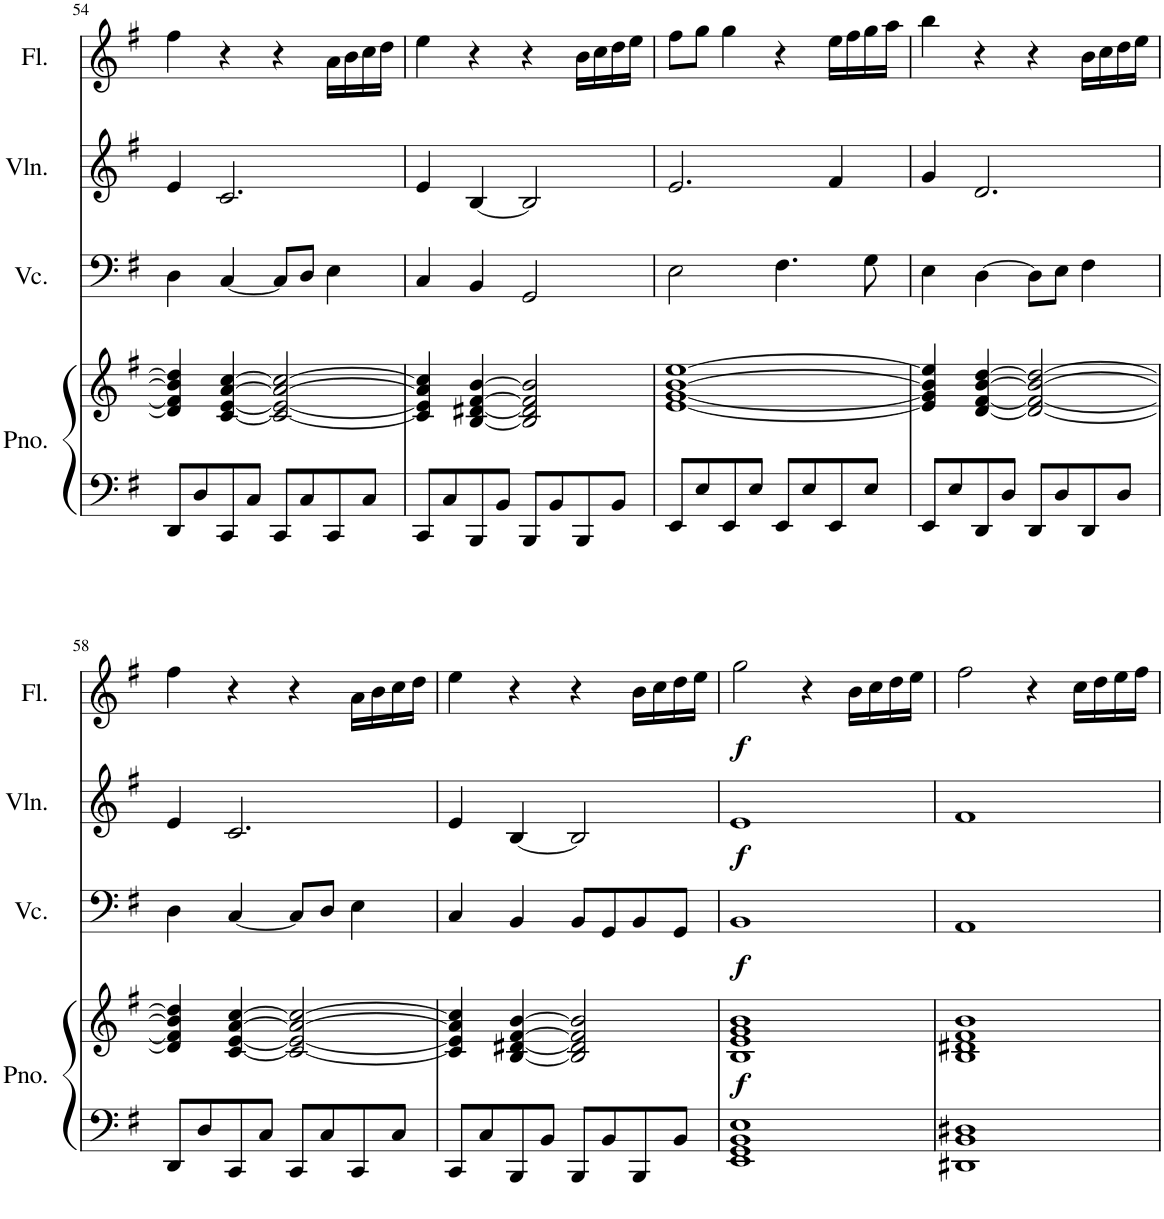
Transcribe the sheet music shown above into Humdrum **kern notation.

**kern	**kern	**dynam	**kern	**dynam	**kern	**dynam	**kern	**dynam
*part4	*part4	*part4	*part3	*part3	*part2	*part2	*part1	*part1
*staff5	*staff4	*staff4/5	*staff3	*staff3	*staff2	*staff2	*staff1	*staff1
*I"Piano	*	*	*I"Violoncello	*	*I"Violin	*	*I"Flute	*
*I'Pno.	*	*	*I'Vc.	*	*I'Vln.	*	*I'Fl.	*
!!LO:PB:g=z
*clefF4	*clefG2	*	*clefF4	*	*clefG2	*	*clefG2	*
*k[f#]	*k[f#]	*	*k[f#]	*	*k[f#]	*	*k[f#]	*
*M4/4	*M4/4	*	*M4/4	*	*M4/4	*	*M4/4	*
=54	=54	=54	=54	=54	=54	=54	=54	=54
8DD/L	4d/] 4f#/] 4b/] 4dd/]	.	4D\	.	4e/	.	4ff#\	.
8D/	.	.	.	.	.	.	.	.
8CC/	[4c/ [4e/ [4a/ [4cc/	.	[4C/	.	2.c/	.	4r	.
8C/J	.	.	.	.	.	.	.	.
8CC/L	2c/_ 2e/_ 2a/_ 2cc/_	.	8C/L]	.	.	.	4r	.
8C/	.	.	8D/J	.	.	.	.	.
8CC/	.	.	4E\	.	.	.	16a\LL	.
.	.	.	.	.	.	.	16b\	.
8C/J	.	.	.	.	.	.	16cc\	.
.	.	.	.	.	.	.	16dd\JJ	.
=55	=55	=55	=55	=55	=55	=55	=55	=55
8CC/L	4c/] 4e/] 4a/] 4cc/]	.	4C/	.	4e/	.	4ee\	.
8C/	.	.	.	.	.	.	.	.
8BBB/	[4B/ [4d#X/ [4f#/ [4b/	.	4BB/	.	[4B/	.	4r	.
8BB/J	.	.	.	.	.	.	.	.
8BBB/L	2B/] 2d#/] 2f#/] 2b/]	.	2GG/	.	2B/]	.	4r	.
8BB/	.	.	.	.	.	.	.	.
8BBB/	.	.	.	.	.	.	16b\LL	.
.	.	.	.	.	.	.	16cc\	.
8BB/J	.	.	.	.	.	.	16dd\	.
.	.	.	.	.	.	.	16ee\JJ	.
=56	=56	=56	=56	=56	=56	=56	=56	=56
8EE/L	[1e [1g [1b [1ee	.	2E\	.	2.e/	.	8ff#\L	.
8E/	.	.	.	.	.	.	8gg\J	.
8EE/	.	.	.	.	.	.	4gg\	.
8E/J	.	.	.	.	.	.	.	.
8EE/L	.	.	4.F#\	.	.	.	4r	.
8E/	.	.	.	.	.	.	.	.
8EE/	.	.	.	.	4f#/	.	16ee\LL	.
.	.	.	.	.	.	.	16ff#\	.
8E/J	.	.	8G\	.	.	.	16gg\	.
.	.	.	.	.	.	.	16aa\JJ	.
=57	=57	=57	=57	=57	=57	=57	=57	=57
8EE/L	4e/] 4g/] 4b/] 4ee/]	.	4E\	.	4g/	.	4bb\	.
8E/	.	.	.	.	.	.	.	.
8DD/	[4d/ [4f#/ [4b/ [4dd/	.	[4D\	.	2.d/	.	4r	.
8D/J	.	.	.	.	.	.	.	.
8DD/L	2d/_ 2f#/_ 2b/_ 2dd/_	.	8D\L]	.	.	.	4r	.
8D/	.	.	8E\J	.	.	.	.	.
8DD/	.	.	4F#\	.	.	.	16b\LL	.
.	.	.	.	.	.	.	16cc\	.
8D/J	.	.	.	.	.	.	16dd\	.
.	.	.	.	.	.	.	16ee\JJ	.
!!LO:LB:g=z
=58	=58	=58	=58	=58	=58	=58	=58	=58
8DD/L	4d/] 4f#/] 4b/] 4dd/]	.	4D\	.	4e/	.	4ff#\	.
8D/	.	.	.	.	.	.	.	.
8CC/	[4c/ [4e/ [4a/ [4cc/	.	[4C/	.	2.c/	.	4r	.
8C/J	.	.	.	.	.	.	.	.
8CC/L	2c/_ 2e/_ 2a/_ 2cc/_	.	8C/L]	.	.	.	4r	.
8C/	.	.	8D/J	.	.	.	.	.
8CC/	.	.	4E\	.	.	.	16a\LL	.
.	.	.	.	.	.	.	16b\	.
8C/J	.	.	.	.	.	.	16cc\	.
.	.	.	.	.	.	.	16dd\JJ	.
=59	=59	=59	=59	=59	=59	=59	=59	=59
8CC/L	4c/] 4e/] 4a/] 4cc/]	.	4C/	.	4e/	.	4ee\	.
8C/	.	.	.	.	.	.	.	.
8BBB/	[4B/ [4d#X/ [4f#/ [4b/	.	4BB/	.	[4B/	.	4r	.
8BB/J	.	.	.	.	.	.	.	.
8BBB/L	2B/] 2d#/] 2f#/] 2b/]	.	8BB/L	.	2B/]	.	4r	.
8BB/	.	.	8GG/	.	.	.	.	.
8BBB/	.	.	8BB/	.	.	.	16b\LL	.
.	.	.	.	.	.	.	16cc\	.
8BB/J	.	.	8GG/J	.	.	.	16dd\	.
.	.	.	.	.	.	.	16ee\JJ	.
=60	=60	=60	=60	=60	=60	=60	=60	=60
!	!	!LO:DY:b	!	!LO:DY:b	!	!LO:DY:b	!	!LO:DY:b
1EE 1GG 1BB 1E	1B 1e 1g 1b	f	1BB	f	1e	f	2gg\	f
.	.	.	.	.	.	.	4r	.
.	.	.	.	.	.	.	16b\LL	.
.	.	.	.	.	.	.	16cc\	.
.	.	.	.	.	.	.	16dd\	.
.	.	.	.	.	.	.	16ee\JJ	.
=61	=61	=61	=61	=61	=61	=61	=61	=61
1DD#X 1BB 1D#X	1B 1d#X 1f# 1b	.	1AA	.	1f#	.	2ff#\	.
.	.	.	.	.	.	.	4r	.
.	.	.	.	.	.	.	16cc\LL	.
.	.	.	.	.	.	.	16dd\	.
.	.	.	.	.	.	.	16ee\	.
.	.	.	.	.	.	.	16ff#\JJ	.
=	=	=	=	=	=	=	=	=
*-	*-	*-	*-	*-	*-	*-	*-	*-
